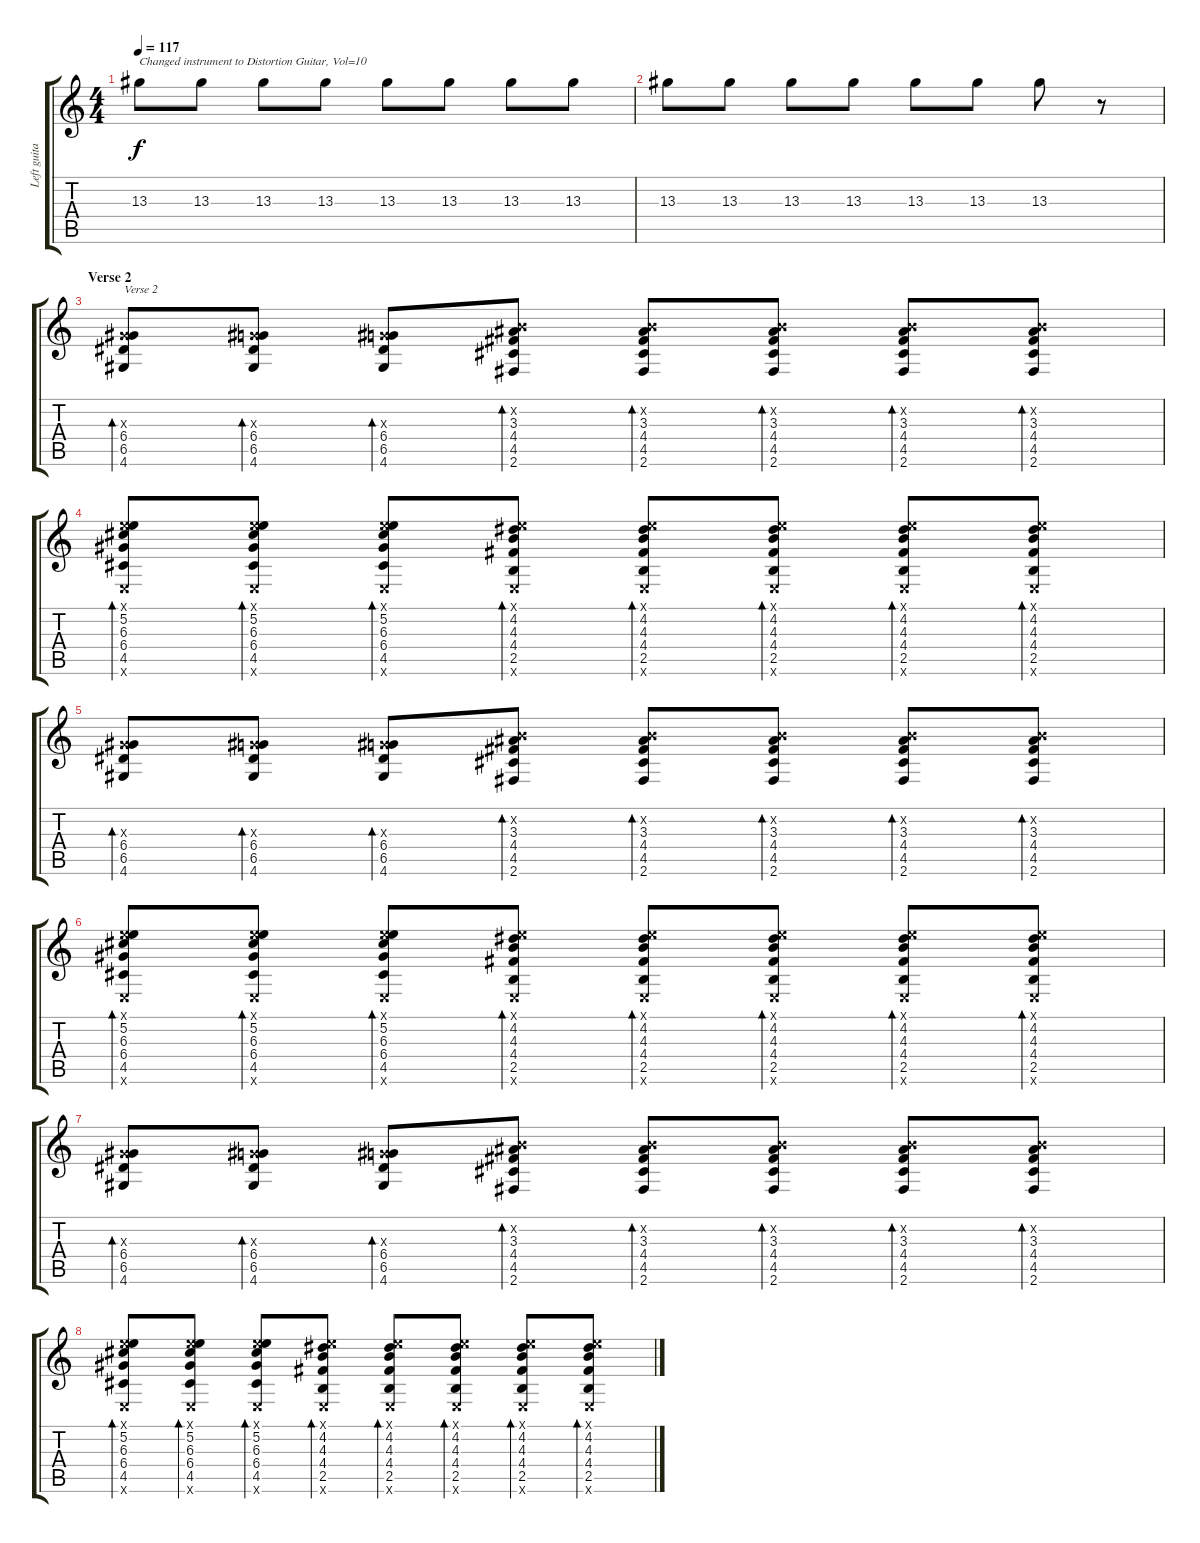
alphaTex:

\track ("Left guitar" "Left guita") {instrument overdrivenguitar}
\staff {score tabs}
\tuning (E4 B3 G3 D3 A2 E2) {hide}
\ts (4 4)
\tempo 117
\clef g2
\ks c
13.3.8{txt "Changed instrument to Distortion Guitar, Vol=10" dy f volume 10 instrument distortionguitar} 13.3.8 13.3.8 13.3.8 13.3.8 13.3.8 13.3.8 13.3.8 |
13.3.8 13.3.8 13.3.8 13.3.8 13.3.8 13.3.8 13.3.8 r.8 |
\section ("" "Verse 2")
(0.3{x} 6.4 6.5 4.6).8{bd 30 txt "Verse 2"} (0.3{x} 6.4 6.5 4.6).8{bd 30} (0.3{x} 6.4 6.5 4.6).8{bd 30} (0.2{x} 3.3 4.4 4.5 2.6).8{bd 30} (0.2{x} 3.3 4.4 4.5 2.6).8{bd 30} (0.2{x} 3.3 4.4 4.5 2.6).8{bd 30} (0.2{x} 3.3 4.4 4.5 2.6).8{bd 30} (0.2{x} 3.3 4.4 4.5 2.6).8{bd 30} |
(0.1{x} 5.2 6.3 6.4 4.5 0.6{x}).8{bd 30} (0.1{x} 5.2 6.3 6.4 4.5 0.6{x}).8{bd 30} (0.1{x} 5.2 6.3 6.4 4.5 0.6{x}).8{bd 30} (0.1{x} 4.2 4.3 4.4 2.5 0.6{x}).8{bd 30} (0.1{x} 4.2 4.3 4.4 2.5 0.6{x}).8{bd 30} (0.1{x} 4.2 4.3 4.4 2.5 0.6{x}).8{bd 30} (0.1{x} 4.2 4.3 4.4 2.5 0.6{x}).8{bd 30} (0.1{x} 4.2 4.3 4.4 2.5 0.6{x}).8{bd 30} |
(0.3{x} 6.4 6.5 4.6).8{bd 30} (0.3{x} 6.4 6.5 4.6).8{bd 30} (0.3{x} 6.4 6.5 4.6).8{bd 30} (0.2{x} 3.3 4.4 4.5 2.6).8{bd 30} (0.2{x} 3.3 4.4 4.5 2.6).8{bd 30} (0.2{x} 3.3 4.4 4.5 2.6).8{bd 30} (0.2{x} 3.3 4.4 4.5 2.6).8{bd 30} (0.2{x} 3.3 4.4 4.5 2.6).8{bd 30} |
(0.1{x} 5.2 6.3 6.4 4.5 0.6{x}).8{bd 30} (0.1{x} 5.2 6.3 6.4 4.5 0.6{x}).8{bd 30} (0.1{x} 5.2 6.3 6.4 4.5 0.6{x}).8{bd 30} (0.1{x} 4.2 4.3 4.4 2.5 0.6{x}).8{bd 30} (0.1{x} 4.2 4.3 4.4 2.5 0.6{x}).8{bd 30} (0.1{x} 4.2 4.3 4.4 2.5 0.6{x}).8{bd 30} (0.1{x} 4.2 4.3 4.4 2.5 0.6{x}).8{bd 30} (0.1{x} 4.2 4.3 4.4 2.5 0.6{x}).8{bd 30} |
(0.3{x} 6.4 6.5 4.6).8{bd 30} (0.3{x} 6.4 6.5 4.6).8{bd 30} (0.3{x} 6.4 6.5 4.6).8{bd 30} (0.2{x} 3.3 4.4 4.5 2.6).8{bd 30} (0.2{x} 3.3 4.4 4.5 2.6).8{bd 30} (0.2{x} 3.3 4.4 4.5 2.6).8{bd 30} (0.2{x} 3.3 4.4 4.5 2.6).8{bd 30} (0.2{x} 3.3 4.4 4.5 2.6).8{bd 30} |
(0.1{x} 5.2 6.3 6.4 4.5 0.6{x}).8{bd 30} (0.1{x} 5.2 6.3 6.4 4.5 0.6{x}).8{bd 30} (0.1{x} 5.2 6.3 6.4 4.5 0.6{x}).8{bd 30} (0.1{x} 4.2 4.3 4.4 2.5 0.6{x}).8{bd 30} (0.1{x} 4.2 4.3 4.4 2.5 0.6{x}).8{bd 30} (0.1{x} 4.2 4.3 4.4 2.5 0.6{x}).8{bd 30} (0.1{x} 4.2 4.3 4.4 2.5 0.6{x}).8{bd 30} (0.1{x} 4.2 4.3 4.4 2.5 0.6{x}).8{bd 30}
